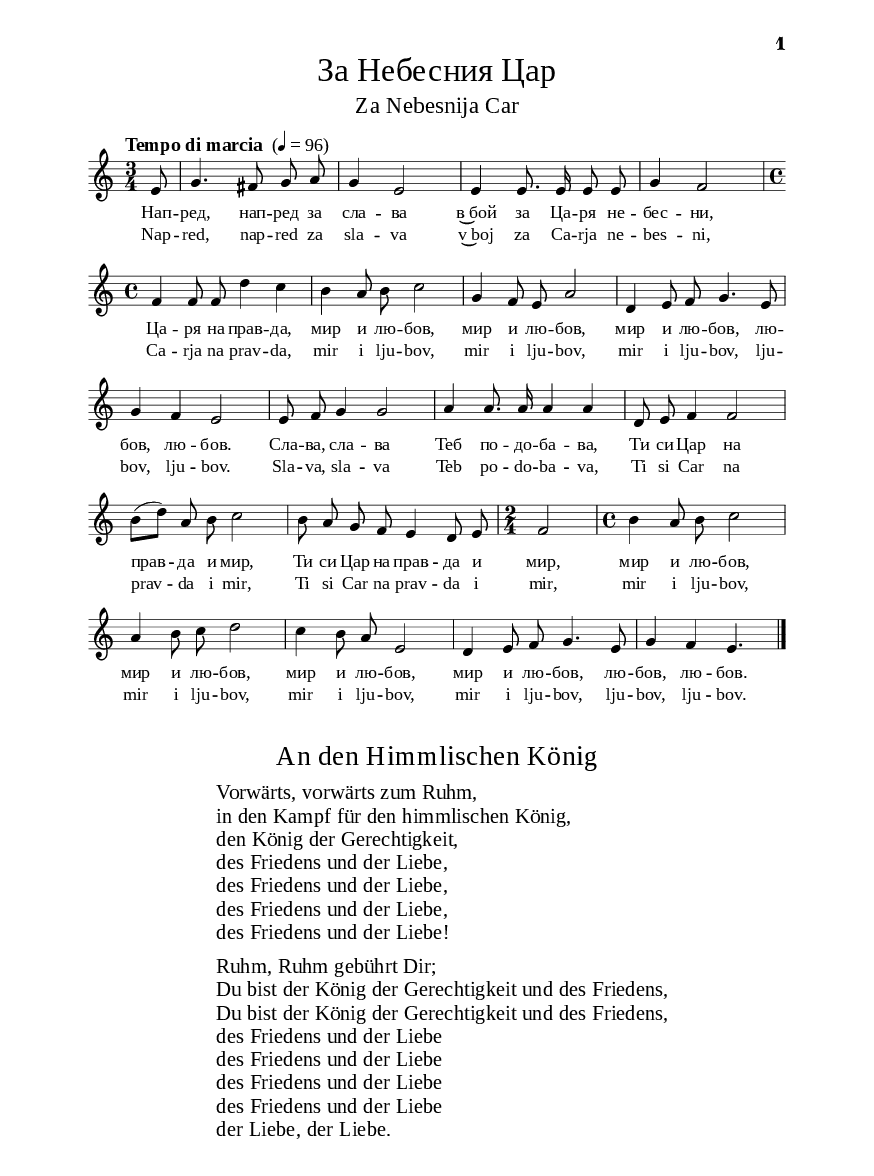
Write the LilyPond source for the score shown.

\version "2.24.4"

% include paper part and global functions
\include "include/globals.ily"

\bookpart {

  \label #'ref041
  \tocItem \markup "За Небесния Цар – Za Nebesnija Car"

  \include "include/bookpart-paper.ily"
  \score {
    \include "include/score-layout.ily"

    \new Voice \absolute  {
      \clef treble
      \key c \major
      \time 3/4
      \tempoFunc "Tempo di marcia " 4 "96"
      \autoBeamOff
      \partial 8


      e'8 | g'4. fis'8 g' a ' | g'4 e'2 | e'4 e'8. e'16 e'8 e' |

      g'4 f'2 | \break \time 4/4  f'4 f'8 f' d''4 c'' | b'4 a'8 b' c''2  |

      g'4 f'8 e' a'2 | d'4 e'8 f' g'4. e'8 | \break g'4 f' e'2  |

      e'8 f' g'4 g'2 | a'4 a'8. a'16 a'4 a' | d'8 e' f'4 f'2 \break |

      b'8 ([ d'' ]) a' b' c''2 | b'8 a' g' f' e'4 d'8 e'|

      \time 2/4  f'2 |  \time 4/4  b'4 a'8 b' c''2 | \break   a'4 b'8 c'' d''2  |

      c''4 b'8 a' e'2 | d'4 e'8 f' g'4. e'8 |  g'4 f' e'4. \bar "|."
    }

    \addlyrics {
      Нап -- ред,
      нап -- ред за сла -- ва в~бой за Ца -- ря не --
      бес -- ни, Ца -- ря на прав -- да, мир и лю --
      бов, мир и лю -- бов, мир и лю -- бов, лю --
      бов, лю -- бов. Сла -- ва, сла -- ва Теб по --
      до -- ба -- ва, Ти си Цар на прав -- да и мир,
      Ти си Цар на прав -- да и мир, мир и лю --
      бов, мир и лю -- бов, мир и лю -- бов, мир и
      лю -- бов, лю -- бов, лю -- бов.}
      \addlyrics {
        Nap -- red,
        nap -- red za sla -- va v~boj za Ca -- rja ne --
        bes -- ni, Ca -- rja na prav -- da, mir i lju --
        bov, mir i lju -- bov, mir i lju -- bov, lju --
        bov, lju -- bov. Sla -- va, sla -- va Teb po --
        do -- ba -- va, Ti si Car na prav -- da i mir,
        Ti si Car na prav -- da i mir, mir i lju --
        bov, mir i lju -- bov, mir i lju -- bov, mir i
        lju -- bov, lju -- bov, lju -- bov.}

        \header {
          title = \titleFunc "За Небесния Цар" "Za Nebesnija Car"
        }

        \midi{}

      } % score

      \markup \empty-two

      \version "2.24.4"

\markup \fill-line { \fontsize #deTitleFontSize "An den Himmlischen König" }
\markup \null
\markup \null
\markup \abs-fontsize #10 {
   \fill-line {
  \override #`(baseline-skip . ,deCoupletBaselineSkip)

  \column {

    \line { " "Vorwärts, vorwärts zum Ruhm,}

    \line { " "in den Kampf für den himmlischen König, }

    \line { " "den König der Gerechtigkeit,}

    \line { " "des Friedens und der Liebe,}
    \line { " "des Friedens und der Liebe,}
    \line { " "des Friedens und der Liebe,}
    \line { " "des Friedens und der Liebe!}

   \vspace #0.5
    \line { " "Ruhm, Ruhm gebührt Dir;}

    \line { " "Du bist der König der Gerechtigkeit und des Friedens,}

    \line { " "Du bist der König der Gerechtigkeit und des Friedens,}

    \line { " "des Friedens und der Liebe }
    \line { " "des Friedens und der Liebe }
    \line { " "des Friedens und der Liebe }
    \line { " "des Friedens und der Liebe }

    \line { " "der Liebe, der Liebe.}

  }
   }
}



    } % bookpart
